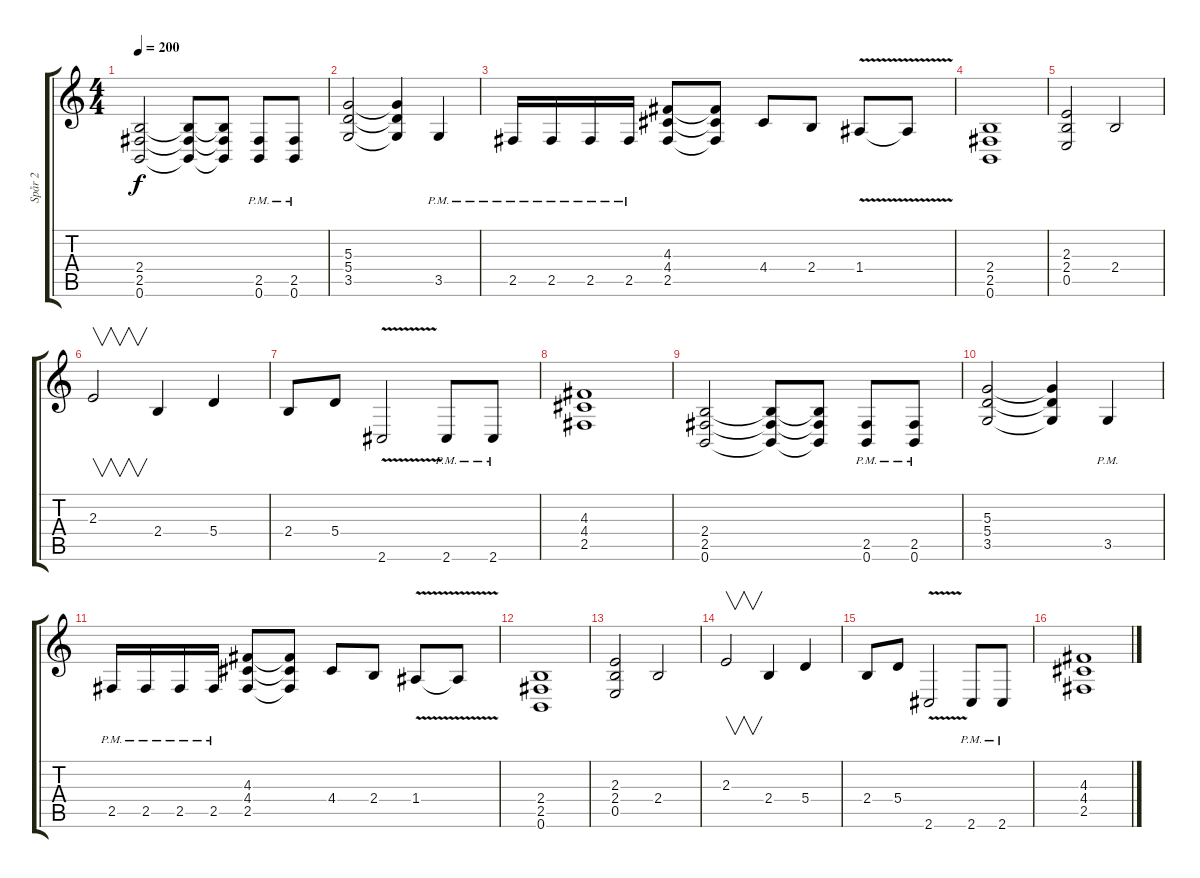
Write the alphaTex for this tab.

\track ("Spår 2" "Spår 2") {instrument distortionguitar}
\staff {score tabs}
\tuning (B3 Gb3 D3 A2 E2 B1) {hide}
\ts (4 4)
\tempo 200
\clef g2
\ks c
(2.4 2.5 0.6).2{dy f} (2.4{t} 2.5{t} 0.6{t}).8 (2.4{t} 2.5{t} 0.6{t}).8 (2.5{pm} 0.6{pm}).8 (2.5{pm} 0.6{pm}).8 |
(5.3 5.4 3.5).2 (5.3{t} 5.4{t} 3.5{t}).4 3.5{pm}.4 |
2.5{pm}.16 2.5{pm}.16 2.5{pm}.16 2.5{pm}.16 (4.3 4.4 2.5).8 (4.3{t} 4.4{t} 2.5{t}).8 4.4.8 2.4.8 1.4{v}.8 1.4{t}.8 |
(2.4 2.5 0.6).1 |
(2.3 2.4 0.5).2 2.4.2 |
2.3.2{v} 2.4.4 5.4.4 |
2.4.8 5.4.8 2.6{v}.2 2.6{pm}.8 2.6{pm}.8 |
(4.3 4.4 2.5).1 |
(2.4 2.5 0.6).2 (2.4{t} 2.5{t} 0.6{t}).8 (2.4{t} 2.5{t} 0.6{t}).8 (2.5{pm} 0.6{pm}).8 (2.5{pm} 0.6{pm}).8 |
(5.3 5.4 3.5).2 (5.3{t} 5.4{t} 3.5{t}).4 3.5{pm}.4 |
2.5{pm}.16 2.5{pm}.16 2.5{pm}.16 2.5{pm}.16 (4.3 4.4 2.5).8 (4.3{t} 4.4{t} 2.5{t}).8 4.4.8 2.4.8 1.4{v}.8 1.4{t}.8 |
(2.4 2.5 0.6).1 |
(2.3 2.4 0.5).2 2.4.2 |
2.3.2{v} 2.4.4 5.4.4 |
2.4.8 5.4.8 2.6{v}.2 2.6{pm}.8 2.6{pm}.8 |
(4.3 4.4 2.5).1
